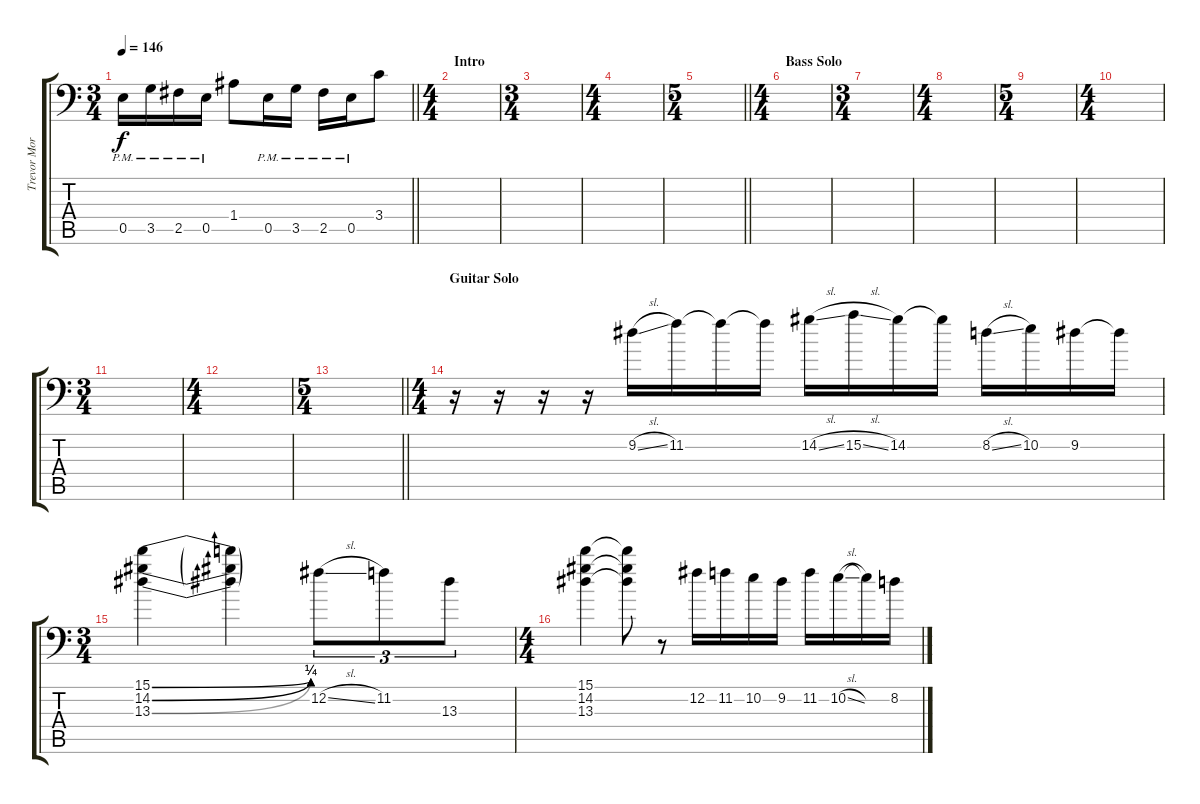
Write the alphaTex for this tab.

\track ("Trevor Morris " "Trevor Mor") {instrument overdrivenguitar}
\staff {score tabs}
\tuning (B3 Gb3 D3 A2 E2 A1) {hide}
\ts (3 4)
\tempo 146
\clef f4
\barLineRight lightlight
\ks c
0.5{pm}.16{dy f} 3.5{pm}.16 2.5{pm}.16 0.5{pm}.16 1.4.8 0.5{pm}.16 3.5{pm}.16 2.5{pm}.16 0.5{pm}.16 3.4.8 |
\ts (4 4)
\section ("" "Intro")
|
\ts (3 4)
|
\ts (4 4)
|
\ts (5 4)
\barLineRight lightlight
|
\ts (4 4)
\section ("" "Bass Solo")
|
\ts (3 4)
|
\ts (4 4)
|
\ts (5 4)
|
\ts (4 4)
|
\ts (3 4)
|
\ts (4 4)
|
\ts (5 4)
\barLineRight lightlight
|
\ts (4 4)
\section ("" "Guitar Solo")
r.16 r.16 r.16 r.16 9.2{sl}.16 11.2.16 11.2{t}.16 11.2{t}.16 14.2{sl}.16 15.2{sl}.16 14.2.16 14.2{t}.16 8.2{sl}.16 10.2.16 9.2.16 9.2{t}.16 |
\ts (3 4)
(15.1{be (bend 0 0 60 1)} 14.2{be (bend 0 0 60 1)} 13.3{be (bend 0 0 60 1)}).4 (15.1{t} 14.2{t} 13.3{t}).4 12.2{sl}.8{tu (3 2)} 11.2.8{tu (3 2)} 13.3.8{tu (3 2)} |
\ts (4 4)
(15.1 14.2 13.3).4 (15.1{t} 14.2{t} 13.3{t}).8 r.8 12.2.16 11.2.16 10.2.16 9.2.16 11.2.16 10.2{sl}.16 10.2{t}.16 8.2.16
